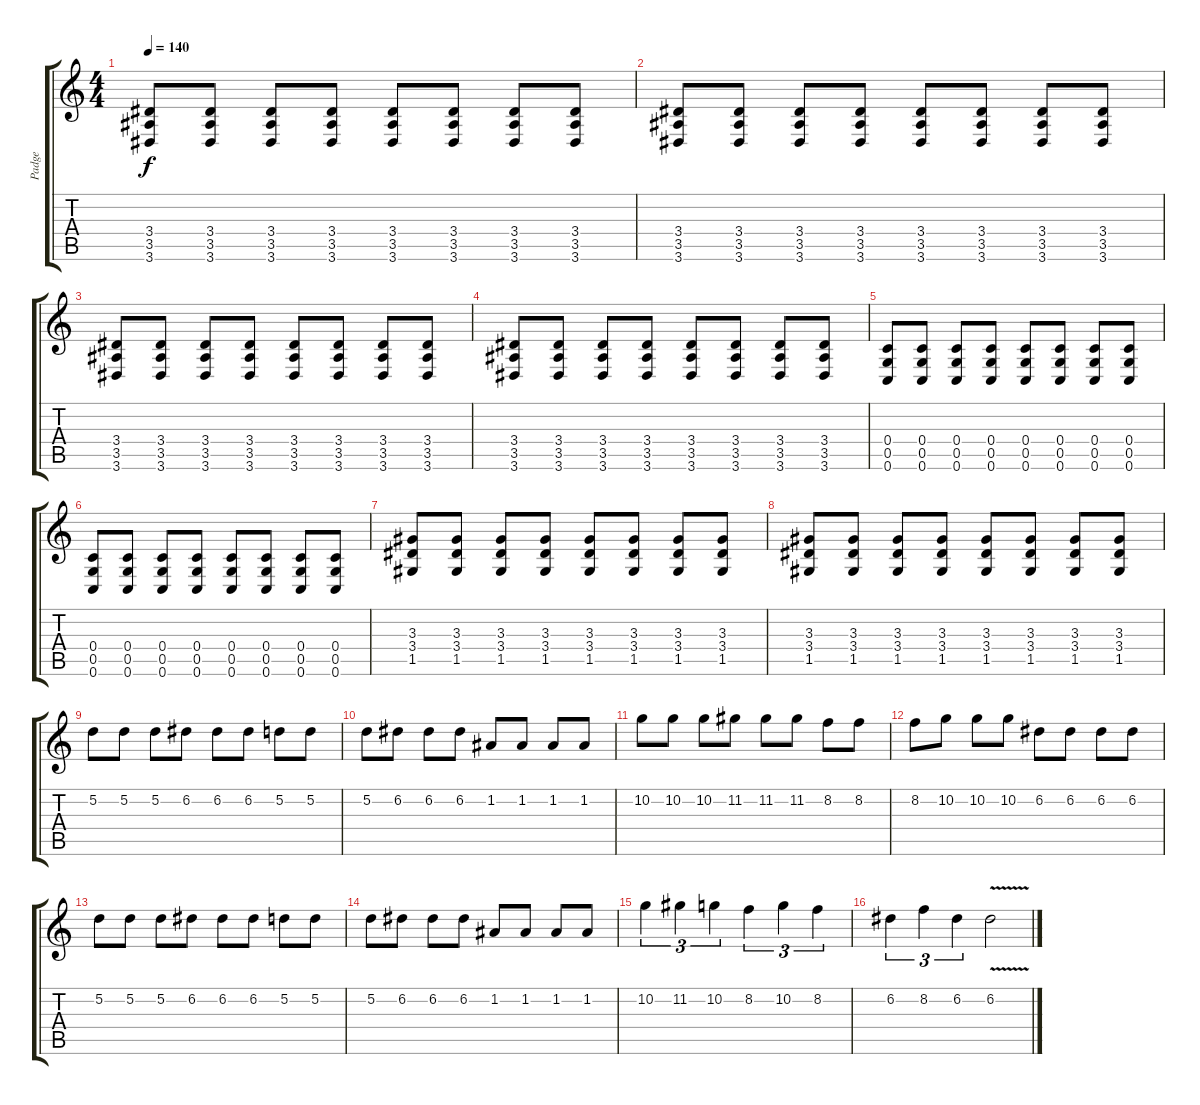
\track ("Padge" "Padge") {instrument distortionguitar}
\staff {score tabs}
\tuning (D4 A3 F3 C3 G2 C2) {hide}
\ts (4 4)
\tempo 140
\clef g2
\ks c
(3.4 3.5 3.6).8{dy f} (3.4 3.5 3.6).8 (3.4 3.5 3.6).8 (3.4 3.5 3.6).8 (3.4 3.5 3.6).8 (3.4 3.5 3.6).8 (3.4 3.5 3.6).8 (3.4 3.5 3.6).8 |
(3.4 3.5 3.6).8 (3.4 3.5 3.6).8 (3.4 3.5 3.6).8 (3.4 3.5 3.6).8 (3.4 3.5 3.6).8 (3.4 3.5 3.6).8 (3.4 3.5 3.6).8 (3.4 3.5 3.6).8 |
(3.4 3.5 3.6).8 (3.4 3.5 3.6).8 (3.4 3.5 3.6).8 (3.4 3.5 3.6).8 (3.4 3.5 3.6).8 (3.4 3.5 3.6).8 (3.4 3.5 3.6).8 (3.4 3.5 3.6).8 |
(3.4 3.5 3.6).8 (3.4 3.5 3.6).8 (3.4 3.5 3.6).8 (3.4 3.5 3.6).8 (3.4 3.5 3.6).8 (3.4 3.5 3.6).8 (3.4 3.5 3.6).8 (3.4 3.5 3.6).8 |
(0.4 0.5 0.6).8 (0.4 0.5 0.6).8 (0.4 0.5 0.6).8 (0.4 0.5 0.6).8 (0.4 0.5 0.6).8 (0.4 0.5 0.6).8 (0.4 0.5 0.6).8 (0.4 0.5 0.6).8 |
(0.4 0.5 0.6).8 (0.4 0.5 0.6).8 (0.4 0.5 0.6).8 (0.4 0.5 0.6).8 (0.4 0.5 0.6).8 (0.4 0.5 0.6).8 (0.4 0.5 0.6).8 (0.4 0.5 0.6).8 |
(3.3 3.4 1.5).8 (3.3 3.4 1.5).8 (3.3 3.4 1.5).8 (3.3 3.4 1.5).8 (3.3 3.4 1.5).8 (3.3 3.4 1.5).8 (3.3 3.4 1.5).8 (3.3 3.4 1.5).8 |
(3.3 3.4 1.5).8 (3.3 3.4 1.5).8 (3.3 3.4 1.5).8 (3.3 3.4 1.5).8 (3.3 3.4 1.5).8 (3.3 3.4 1.5).8 (3.3 3.4 1.5).8 (3.3 3.4 1.5).8 |
5.2.8 5.2.8 5.2.8 6.2.8 6.2.8 6.2.8 5.2.8 5.2.8 |
5.2.8 6.2.8 6.2.8 6.2.8 1.2.8 1.2.8 1.2.8 1.2.8 |
10.2.8 10.2.8 10.2.8 11.2.8 11.2.8 11.2.8 8.2.8 8.2.8 |
8.2.8 10.2.8 10.2.8 10.2.8 6.2.8 6.2.8 6.2.8 6.2.8 |
5.2.8 5.2.8 5.2.8 6.2.8 6.2.8 6.2.8 5.2.8 5.2.8 |
5.2.8 6.2.8 6.2.8 6.2.8 1.2.8 1.2.8 1.2.8 1.2.8 |
10.2.4{tu (3 2)} 11.2.4{tu (3 2)} 10.2.4{tu (3 2)} 8.2.4{tu (3 2)} 10.2.4{tu (3 2)} 8.2.4{tu (3 2)} |
6.2.4{tu (3 2)} 8.2.4{tu (3 2)} 6.2.4{tu (3 2)} 6.2{v}.2
